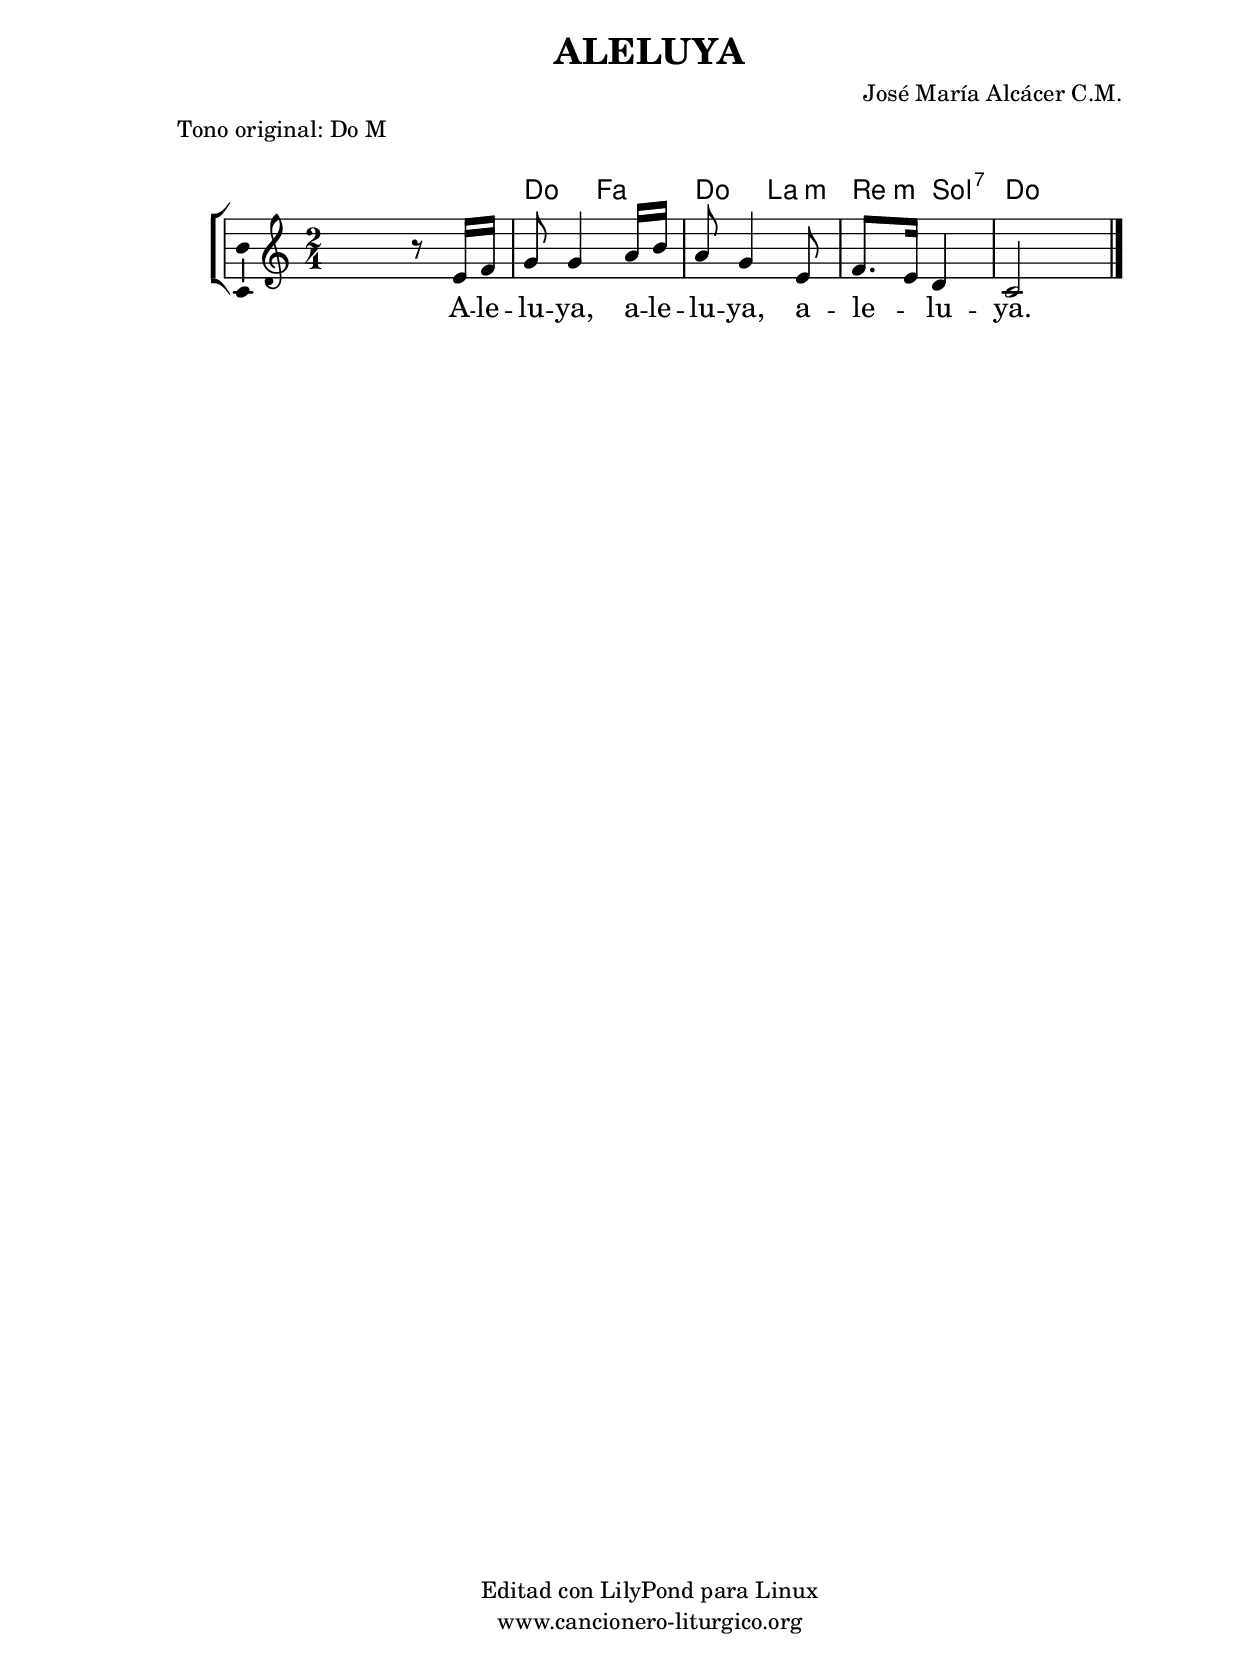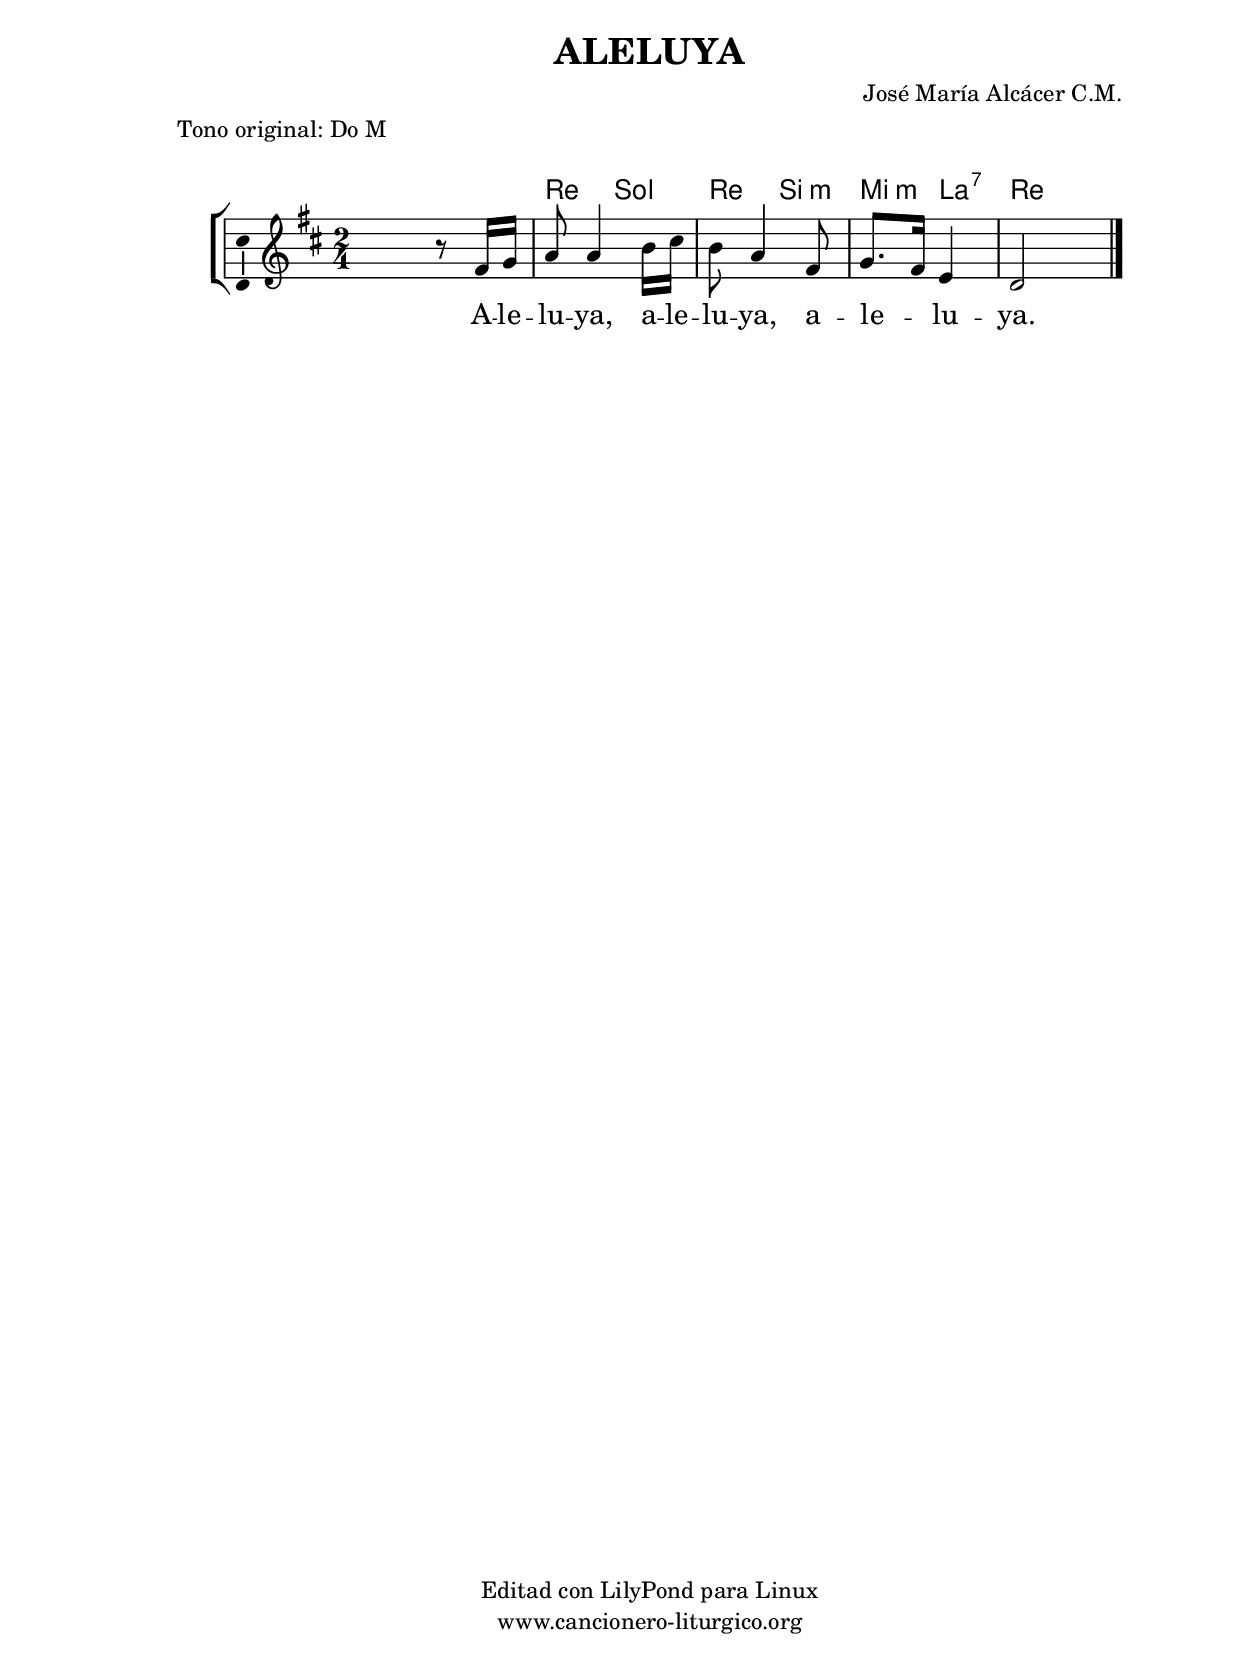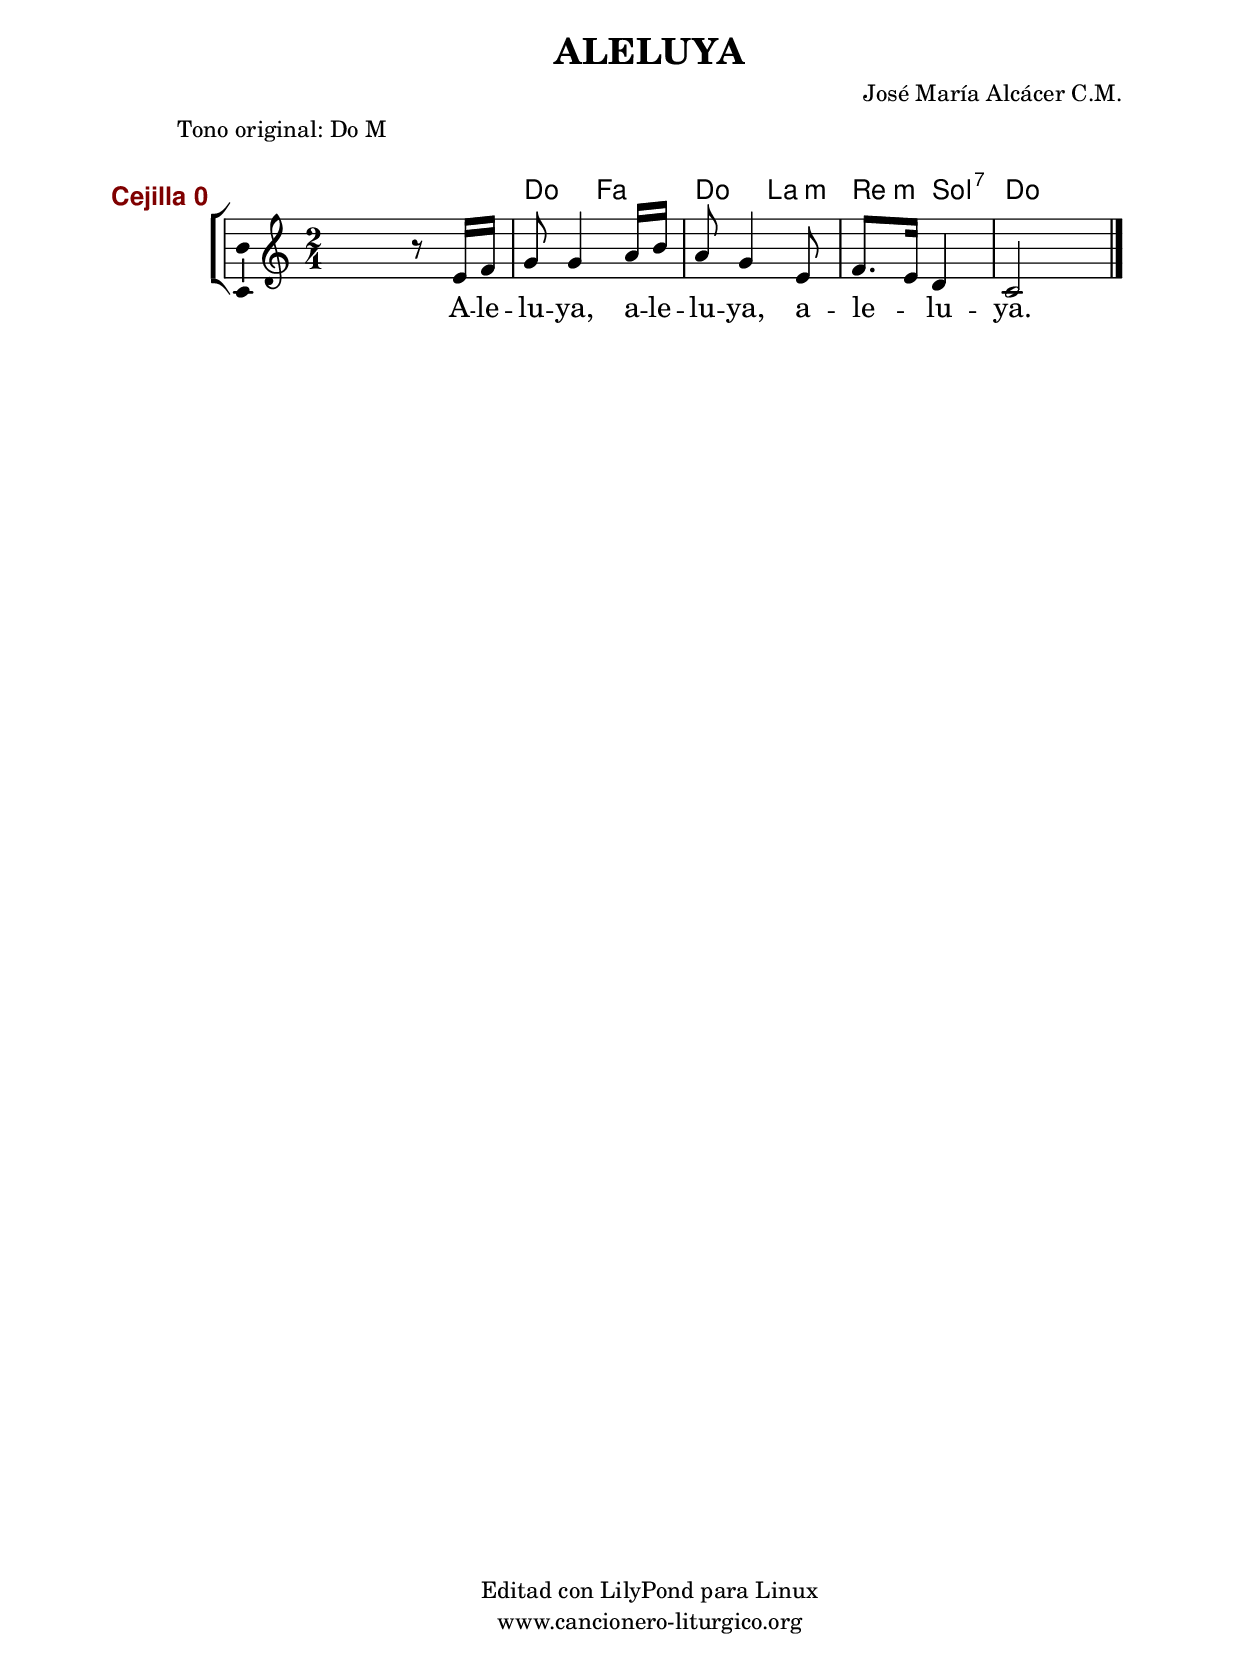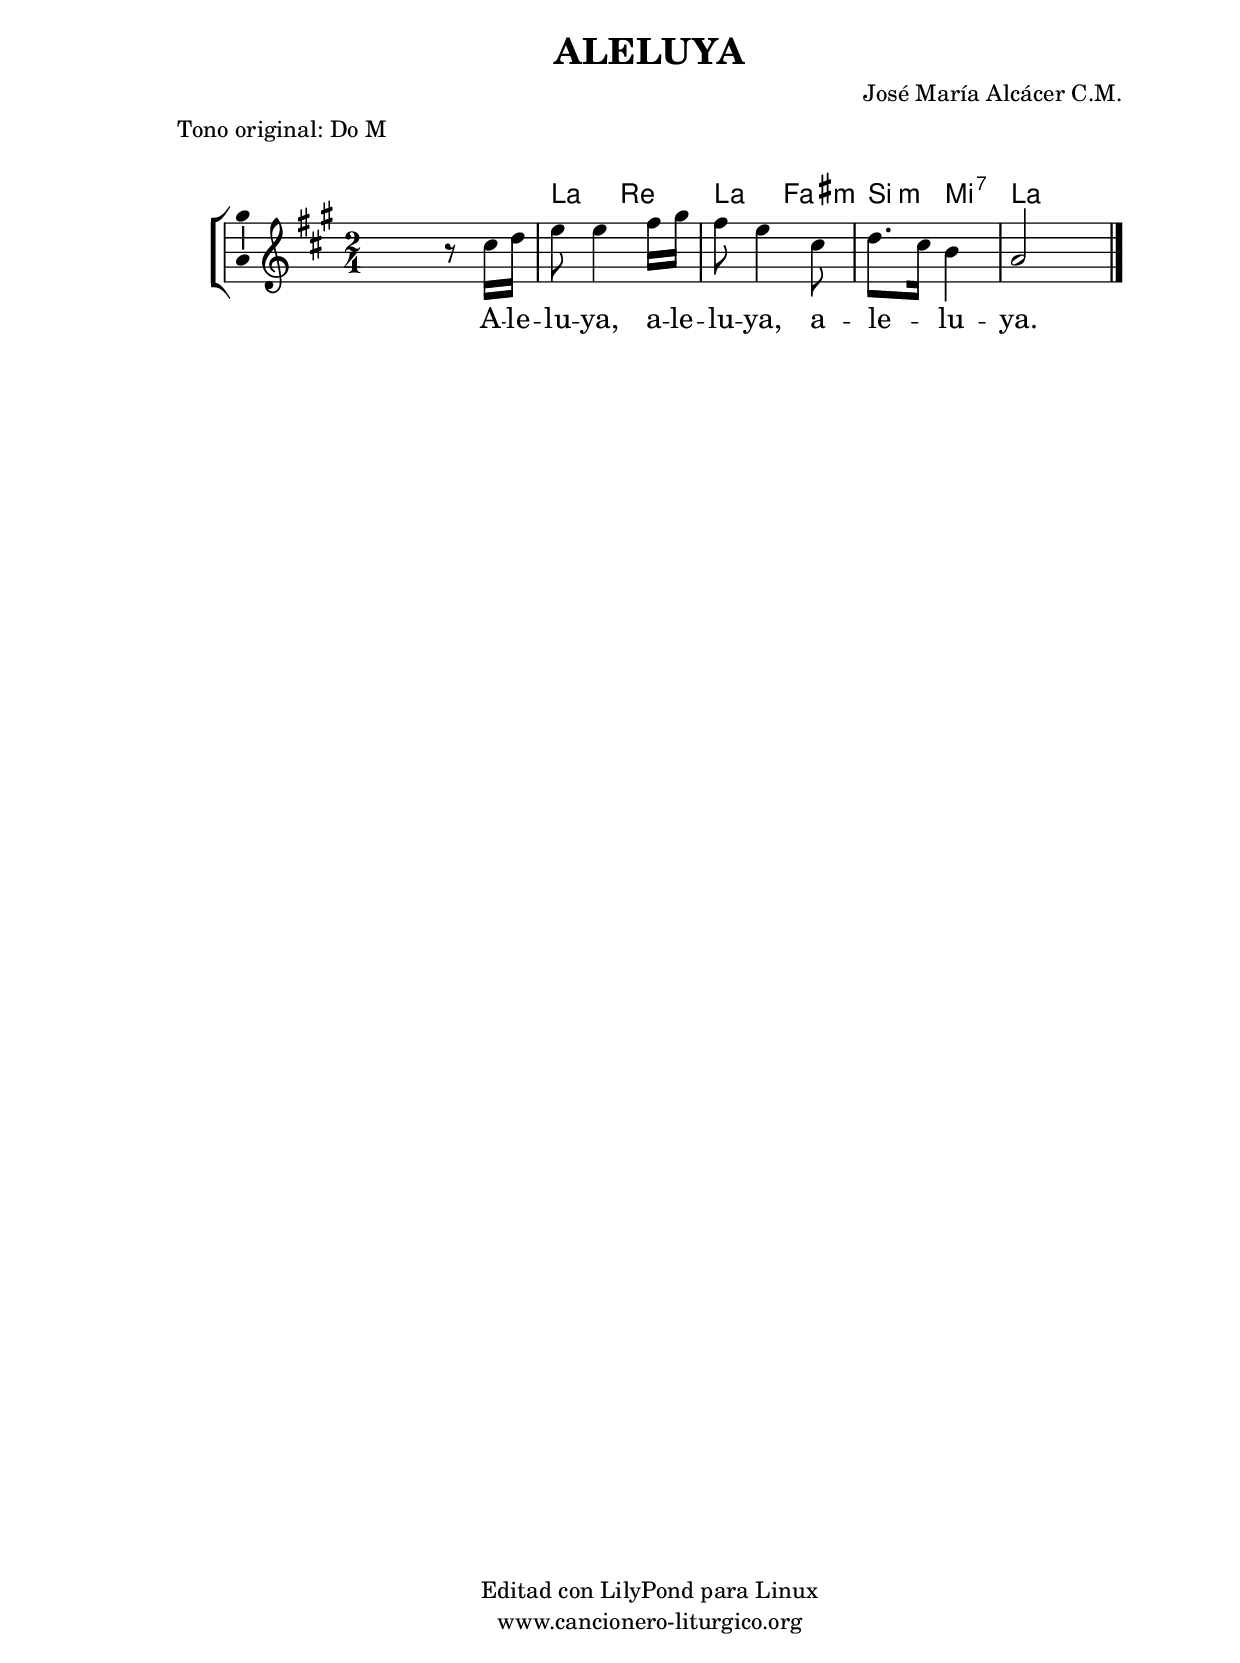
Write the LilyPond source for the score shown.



%versión de lilypond para la que se ha escrito esta partitura:
\version "2.16.0"

	%Tamaño papel
	#(set-default-paper-size "a4")
	%Tamaño partitura
	#(set-global-staff-size 20)
	%No responde al pulsar sobre una nota
	#(ly:set-option 'point-and-click #f)

%parámetros del encabezamiento:
\header {
	title = "ALELUYA"
	subtitle = ""
	composer = "José María Alcácer C.M."
	poet = ""
	meter = "Tono original: Do M"
	arranger = ""
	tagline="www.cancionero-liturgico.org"
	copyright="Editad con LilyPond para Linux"
	tiempo = ""
	usos = "Aleluya"
	letra = ""
	}

%parámetros asociados al papel:
\paper  {
	oddHeaderMarkup = \markup {\fill-line { \on-the-fly #not-first-page \fromproperty #'header:title \on-the-fly #not-first-page \fromproperty #'header:composer }}
	evenHeaderMarkup = \markup {\fill-line { \fromproperty #'header:composer \fromproperty #'header:title }}
	#(set-paper-size "a4")
	print-page-number = ##f
	first-page-number = 1
	print-first-page-number = ##f
%	head-separation = 3.0 \cm
	top-margin = 2.0 \cm
	bottom-margin = 0.5\cm
%%%	bottom-margin = -3.0\cm
	left-margin = 3.0 \cm
	line-width = 16.0 \cm 
	indent = 8\mm
	interscoreline = 2.\mm
	between-system-space = 15\mm
%	para que las partituras no llenen la hoja:
	ragged-bottom = ##t
%	idem para la última hoja:
	ragged-last-bottom = ##f
%	para que las partituras llenen el ancho del papel:
	ragged-last = ##f
	after-title-space = 2.5 \cm
%page-count=1
%system-count=8

	%Flexible Vertical Spacing
%	markup-markup-spacing =
%	#'((basic-distance . 15) (minimum-distance . 15) (padding . 3))
	markup-system-spacing =
	#'((basic-distance . 15) (minimum-distance . 15) (padding . 3))
	system-system-spacing =
	#'((basic-distance . 15) (minimum-distance . 15) (padding . 3))
	score-system-spacing =
	#'((basic-distance . 15) (minimum-distance . 15) (padding . 5))
%	top-system-spacing = % header
%	#'((basic-distance . 8) (minimum-distance . 0) (padding . 0))
%	top-markup-spacing =
%	#'((basic-distance . 20) (minimum-distance . 20) (padding . 0))
	last-bottom-spacing = % footer
	#'((basic-distance . 5) (minimum-distance . 5) (padding . 0))
%	score-markup-spacing =
%	#'((basic-distance . 16) (minimum-distance . 13) (padding . 0))

	}


%parámetros que afectan a toda la partitura:
global =  {
	%clave de sol (G):
	\clef G
	%armadura:
%	\transpose a c
	\key c \major
	\tempo 4=72
	\set Score.tempoHideNote = ##t
	}


acordes = {
	\italianChords
	\chordmode {
%	\transpose a c
{

s2
c4 f c a:m d:m g:7 c

}
	}
}

melodia =
%	\transpose a c
{
\relative c'{
\time 2/4

s4 r8 e16 f
g8 g4 a16 b
a8 g4 e8
f8. e16 d4
c2

\bar "|."
}
}

texto = \lyricmode {
A -- le -- lu -- ya,
a -- le -- lu -- ya,
a -- le -- _ lu -- ya.
}


acordesStaff = \context ChordNames = acordesStaff <<
	\set chordChanges = ##t
	\acordes
	>>


%%%%%%%%%%%%%%%%%%%%%%%%%%%%%%%%%%% CEJILLA %%%%%%%%%%%%%%%%%%%%%%%%%%%%%%%%%%%
acordescejilla = {
%%%	\override ChordNames.ChordName #'font-size = #-1
%%%	\override ChordNames.ChordName #'font-series = #'bold
	\transpose c c {
		\acordes
		}
	}

acordescejillaStaff = \context ChordNames = acordescejillaStaff <<
	\set Staff.instrumentName = \markup \with-color #darkred \larger \bold \sans "Cejilla 0"
	\set chordChanges = ##t
	\acordescejilla
	>>
%%%%%%%%%%%%%%%%%%%%%%%%%%%%%%%%%%% CEJILLA %%%%%%%%%%%%%%%%%%%%%%%%%%%%%%%%%%%


vozStaff = \context Voice = vozStaff
\with {\consists "Ambitus_engraver"}
<<
%	\set Staff.instrumentName = ""
%	\set Staff.shortInstrumentName = ""
%	\set Staff.midiInstrument = #"cbrinet"
%	\set Staff.midiInstrument = #"cello"
%	\set Staff.midiInstrument = #"flute"
	\set Staff.midiInstrument = #"electric guitar (jazz)"
%	\set Staff.midiInstrument = #"english horn"
%	\set Staff.midiInstrument = #"violin"
%	\set Staff.midiInstrument = #"glockenspiel"
	\set Staff.midiMinimumVolume = #0.7
	\set Staff.midiMaximumVolume = #0.9
	\global
	\melodia
	>>

textoStaff = \context Lyrics = textoStaff <<
	\lyricsto vozStaff \texto
	>>


\book {
	\score {
		\context ChoirStaff {
			\override StaffGroup.SystemStartBracket #'collapse-height = #1
			\override Score.SystemStartBar #'collapse-height = #1
			<<
			\acordesStaff
			\vozStaff
			\textoStaff
			>>
			}
		\layout {
	    		\context {
				\Lyrics
				\override LyricText #'font-size = #2
				}
	   		 \context {
				\Score
				\override StaffSymbol #'staff-space = #(magstep +3)
				}
			}
		}
	\score {
		\unfoldRepeats
		\context ChoirStaff {
			<<
			\acordesStaff
			\vozStaff
			>>
			}
		\midi {
	  		\context {
	  			\Score
				tempoWholesPerMinute = #(ly:make-moment 70 4)
				}
			}
		}
	}


%Partitura para guitarra
#(define output-suffix "G")
\book {
	\score {
		\context ChoirStaff {
			\override StaffGroup.SystemStartBracket #'collapse-height = #1
			\override Score.SystemStartBar #'collapse-height = #1
			<<
			\acordescejillaStaff
			\vozStaff
			\textoStaff
			>>
			}
		\layout {
%%%%%%%%%%%%%%%%%%%%%%%%%%%%%%%%%%% CEJILLA %%%%%%%%%%%%%%%%%%%%%%%%%%%%%%%%%%%
			\context {
				\ChordNames \consists Instrument_name_engraver
				}
%%%%%%%%%%%%%%%%%%%%%%%%%%%%%%%%%%% CEJILLA %%%%%%%%%%%%%%%%%%%%%%%%%%%%%%%%%%%
	    		\context {
				\Lyrics
				\override LyricText #'font-size = #2
				}
	   		 \context {
				\Score
				\override StaffSymbol #'staff-space = #(magstep +3)
				}
			}
		}
	}


#(define output-suffix "C")
\book {
	\score {
		\context ChoirStaff {
			\override StaffGroup.SystemStartBracket #'collapse-height = #1
			\override Score.SystemStartBar #'collapse-height = #1
\transpose c d
			<<
			\acordesStaff
			\vozStaff
			\textoStaff
			>>
			}
		\layout {
	    		\context {
				\Lyrics
				\override LyricText #'font-size = #2
				}
	   		 \context {
				\Score
				\override StaffSymbol #'staff-space = #(magstep +3)
				}
			}
		}
	}


#(define output-suffix "S")
\book {
	\score {
		\context ChoirStaff {
			\override StaffGroup.SystemStartBracket #'collapse-height = #1
			\override Score.SystemStartBar #'collapse-height = #1
\transpose c a
			<<
			\acordesStaff
			\vozStaff
			\textoStaff
			>>
			}
		\layout {
	    		\context {
				\Lyrics
				\override LyricText #'font-size = #2
				}
	   		 \context {
				\Score
				\override StaffSymbol #'staff-space = #(magstep +3)
				}
			}
		}
	}


